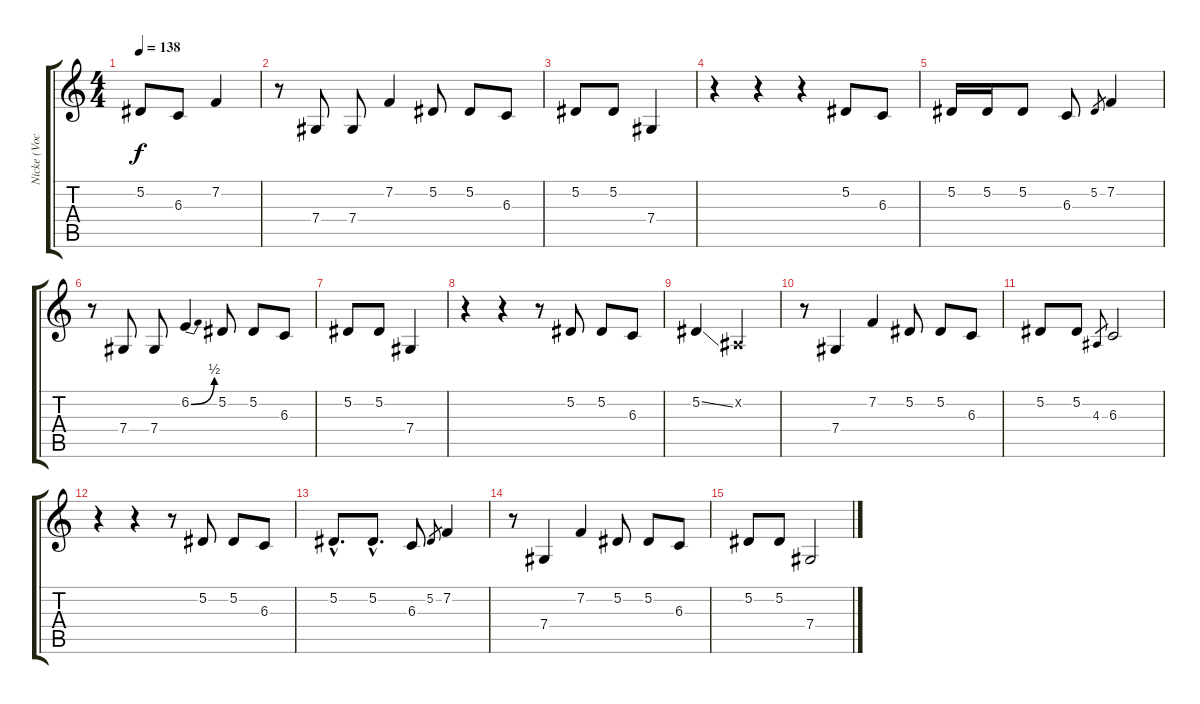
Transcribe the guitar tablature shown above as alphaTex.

\track ("Nicke (Vocal)" "Nicke (Voc") {instrument tenorsax}
\staff {score tabs}
\tuning (Eb4 Bb3 Gb3 Db3 Ab2 Eb2) {hide}
\ts (4 4)
\tempo 138
\clef g2
\ks c
5.2.8{dy f} 6.3.8 7.2.4 |
r.8 7.4.8 7.4.8 7.2.4 5.2.8 5.2.8 6.3.8 |
5.2.8 5.2.8 7.4.4 |
r.4 r.4 r.4 5.2.8 6.3.8 |
5.2.16 5.2.16 5.2.8 6.3.8 5.2.8{gr} 7.2.4 |
r.8 7.4.8 7.4.8 6.2{be (bend 0 0 60 2)}.4 5.2.8 5.2.8 6.3.8 |
5.2.8 5.2.8 7.4.4 |
r.4 r.4 r.8 5.2.8 5.2.8 6.3.8 |
5.2{ss}.4 0.2{x}.4 |
r.8 7.4.4 7.2.4 5.2.8 5.2.8 6.3.8 |
5.2.8 5.2.8 4.3.8{gr} 6.3.2 |
r.4 r.4 r.8 5.2.8 5.2.8 6.3.8 |
5.2{hac}.8{d} 5.2{hac}.8{d} 6.3.8 5.2.8{gr} 7.2.4 |
r.8 7.4.4 7.2.4 5.2.8 5.2.8 6.3.8 |
5.2.8 5.2.8 7.4.2
